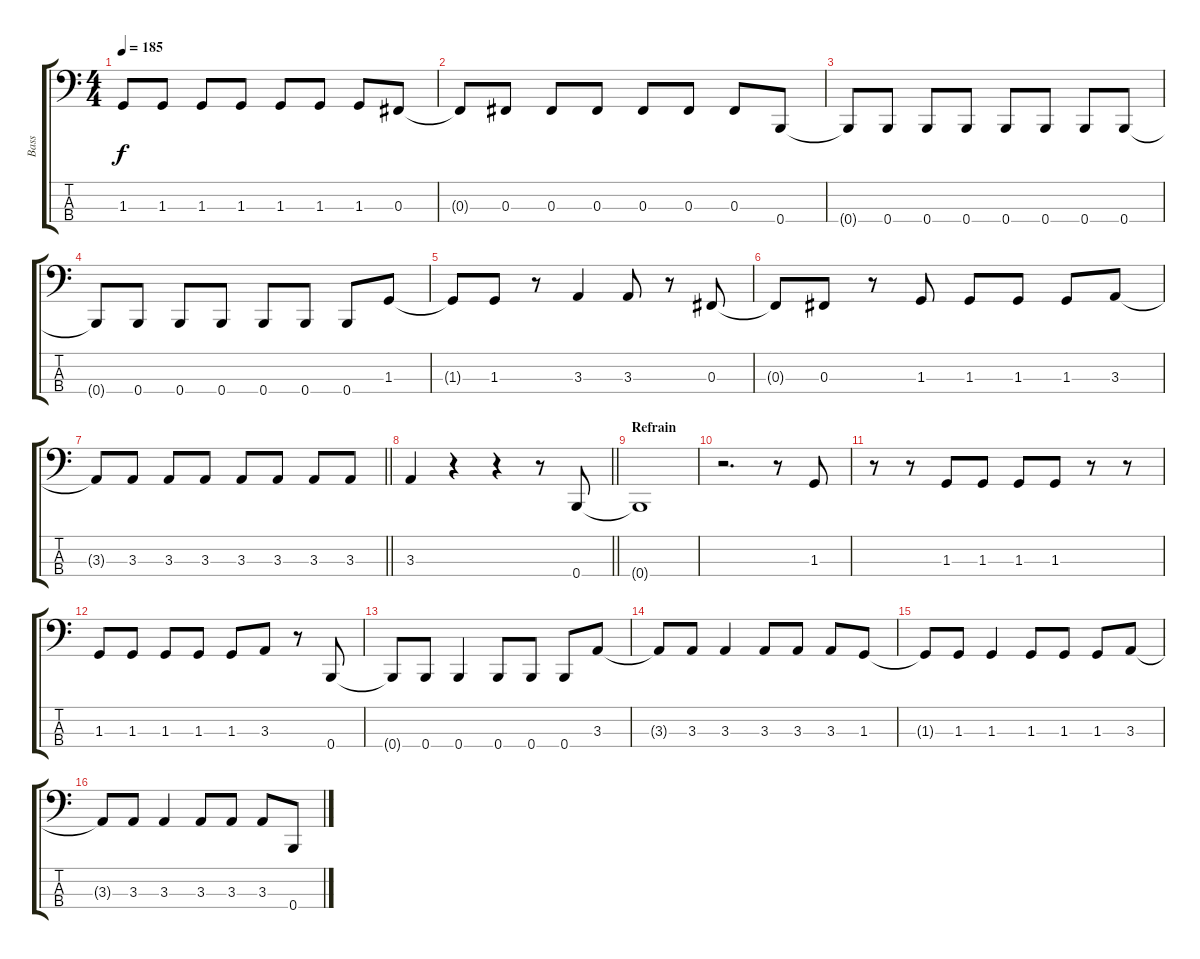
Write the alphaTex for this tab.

\track ("Bass" "Bass") {instrument electricbasspick}
\staff {score tabs}
\tuning (E2 B1 Gb1 B0) {hide}
\ts (4 4)
\tempo 185
\clef f4
\ks c
1.3{t}.8{dy f} 1.3.8 1.3.8 1.3.8 1.3.8 1.3.8 1.3.8 0.3.8 |
0.3{t}.8 0.3.8 0.3.8 0.3.8 0.3.8 0.3.8 0.3.8 0.4.8 |
0.4{t}.8 0.4.8 0.4.8 0.4.8 0.4.8 0.4.8 0.4.8 0.4.8 |
0.4{t}.8 0.4.8 0.4.8 0.4.8 0.4.8 0.4.8 0.4.8 1.3.8 |
1.3{t}.8 1.3.8 r.8 3.3.4 3.3.8 r.8 0.3.8 |
0.3{t}.8 0.3.8 r.8 1.3.8 1.3.8 1.3.8 1.3.8 3.3.8 |
\barLineRight lightlight
3.3{t}.8 3.3.8 3.3.8 3.3.8 3.3.8 3.3.8 3.3.8 3.3.8 |
\barLineRight lightlight
3.3.4 r.4 r.4 r.8 0.4.8 |
\section ("" "Refrain")
0.4{t}.1 |
r.2{d} r.8 1.3.8 |
r.8 r.8 1.3.8 1.3.8 1.3.8 1.3.8 r.8 r.8 |
1.3.8 1.3.8 1.3.8 1.3.8 1.3.8 3.3.8 r.8 0.4.8 |
0.4{t}.8 0.4.8 0.4.4 0.4.8 0.4.8 0.4.8 3.3.8 |
3.3{t}.8 3.3.8 3.3.4 3.3.8 3.3.8 3.3.8 1.3.8 |
1.3{t}.8 1.3.8 1.3.4 1.3.8 1.3.8 1.3.8 3.3.8 |
3.3{t}.8 3.3.8 3.3.4 3.3.8 3.3.8 3.3.8 0.4.8
